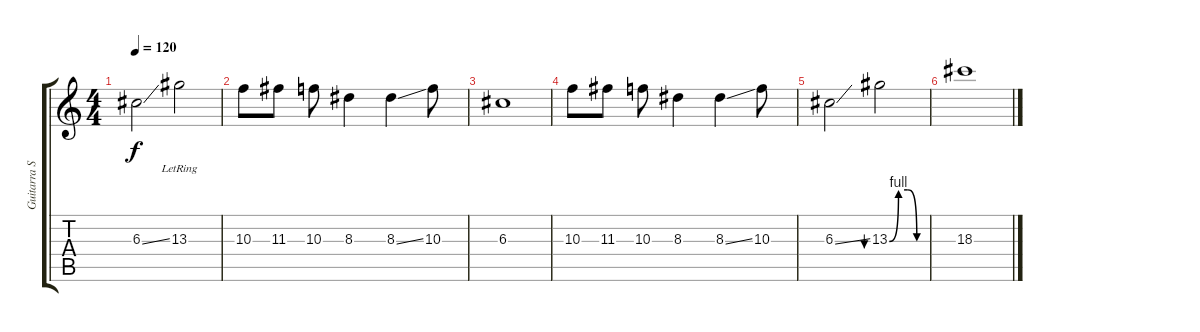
\track ("Guitarra Solo" "Guitarra S") {instrument overdrivenguitar}
\staff {score tabs}
\tuning (E4 B3 G3 D3 A2 E2) {hide}
\ts (4 4)
\tempo 120
\clef g2
\ks c
6.3{ss}.2{dy f} 13.3{lr}.2 |
10.3.8 11.3.8 10.3.8 8.3.4 8.3{ss}.4 10.3.8 |
6.3.1 |
10.3.8 11.3.8 10.3.8 8.3.4 8.3{ss}.4 10.3.8 |
6.3{ss}.2 13.3{be (custom 0 0 15 4 30 4 45 0 60 0)}.2{bu 60} |
18.3.1
